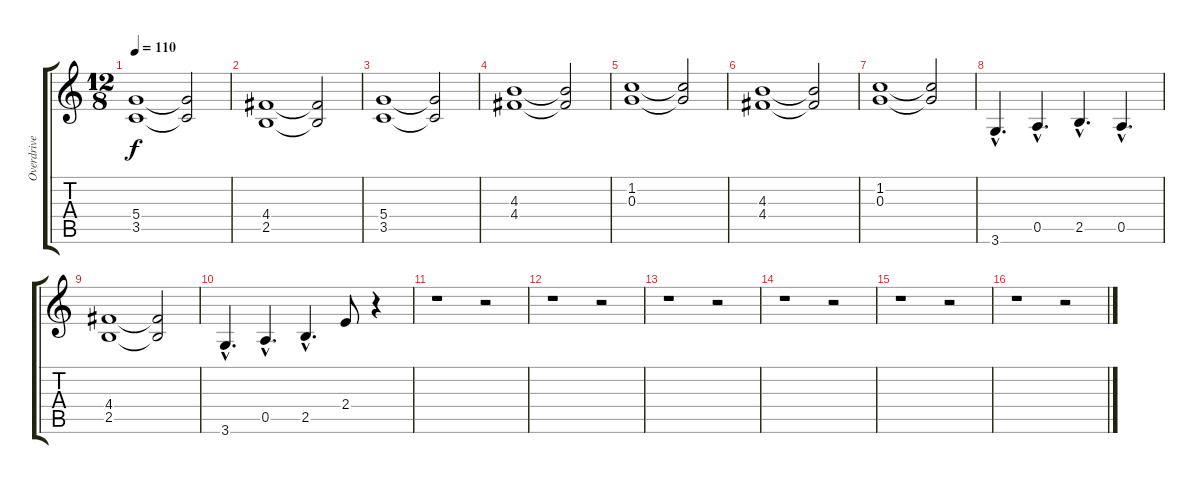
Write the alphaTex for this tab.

\track ("Overdrive" "Overdrive") {instrument overdrivenguitar}
\staff {score tabs}
\tuning (E4 B3 G3 D3 A2 E2) {hide}
\ts (12 8)
\tempo 110
\clef g2
\ks c
(5.4 3.5).1{dy f} (5.4{t} 3.5{t}).2 |
(4.4 2.5).1 (4.4{t} 2.5{t}).2 |
(5.4 3.5).1 (5.4{t} 3.5{t}).2 |
(4.3 4.4).1 (4.3{t} 4.4{t}).2 |
(1.2 0.3).1 (1.2{t} 0.3{t}).2 |
(4.3 4.4).1 (4.3{t} 4.4{t}).2 |
(1.2 0.3).1 (1.2{t} 0.3{t}).2 |
3.6{hac}.4{d} 0.5{hac}.4{d} 2.5{hac}.4{d} 0.5{hac}.4{d} |
(4.4 2.5).1 (4.4{t} 2.5{t}).2 |
3.6{hac}.4{d} 0.5{hac}.4{d} 2.5{hac}.4{d} 2.4.8 r.4 |
r.1 r.2 |
r.1 r.2 |
r.1 r.2 |
r.1 r.2 |
r.1 r.2 |
r.1 r.2
